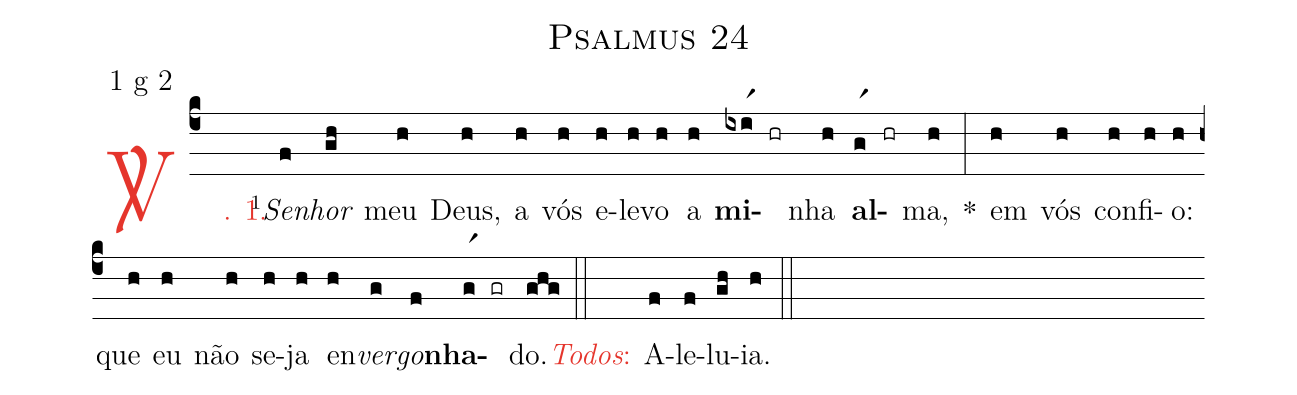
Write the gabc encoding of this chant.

name: Psalmus 24;
mode: 1;
mode-differentia: g 2;
%%
(c4)

<c><sp>V/</sp>. 1.</c>() <v>\VSup{1}</v><i>Se</i>(f)<i>nhor</i>(gh) meu(h) Deus,(h) a(h) vós(h) e(h)le(h)vo(h) a(h) <b>mi</b>(ixir1)(hr)nha(h) <b>al</b>(gr1)(hr)ma,(h) *(:) em(h) vós(h) con(h)fi(h)o:(h) que(h) eu(h) não(h) se(h)ja(h) en(h)<i>ver</i>(g)<i>go</i>(f)<b>nha</b>(gr1)(gr)do.(ghg)

(::)

<nlba><c><i>Todos</i>:</c>() A</nlba>(f)le(f)lu(gh)ia.(h)

(::)
